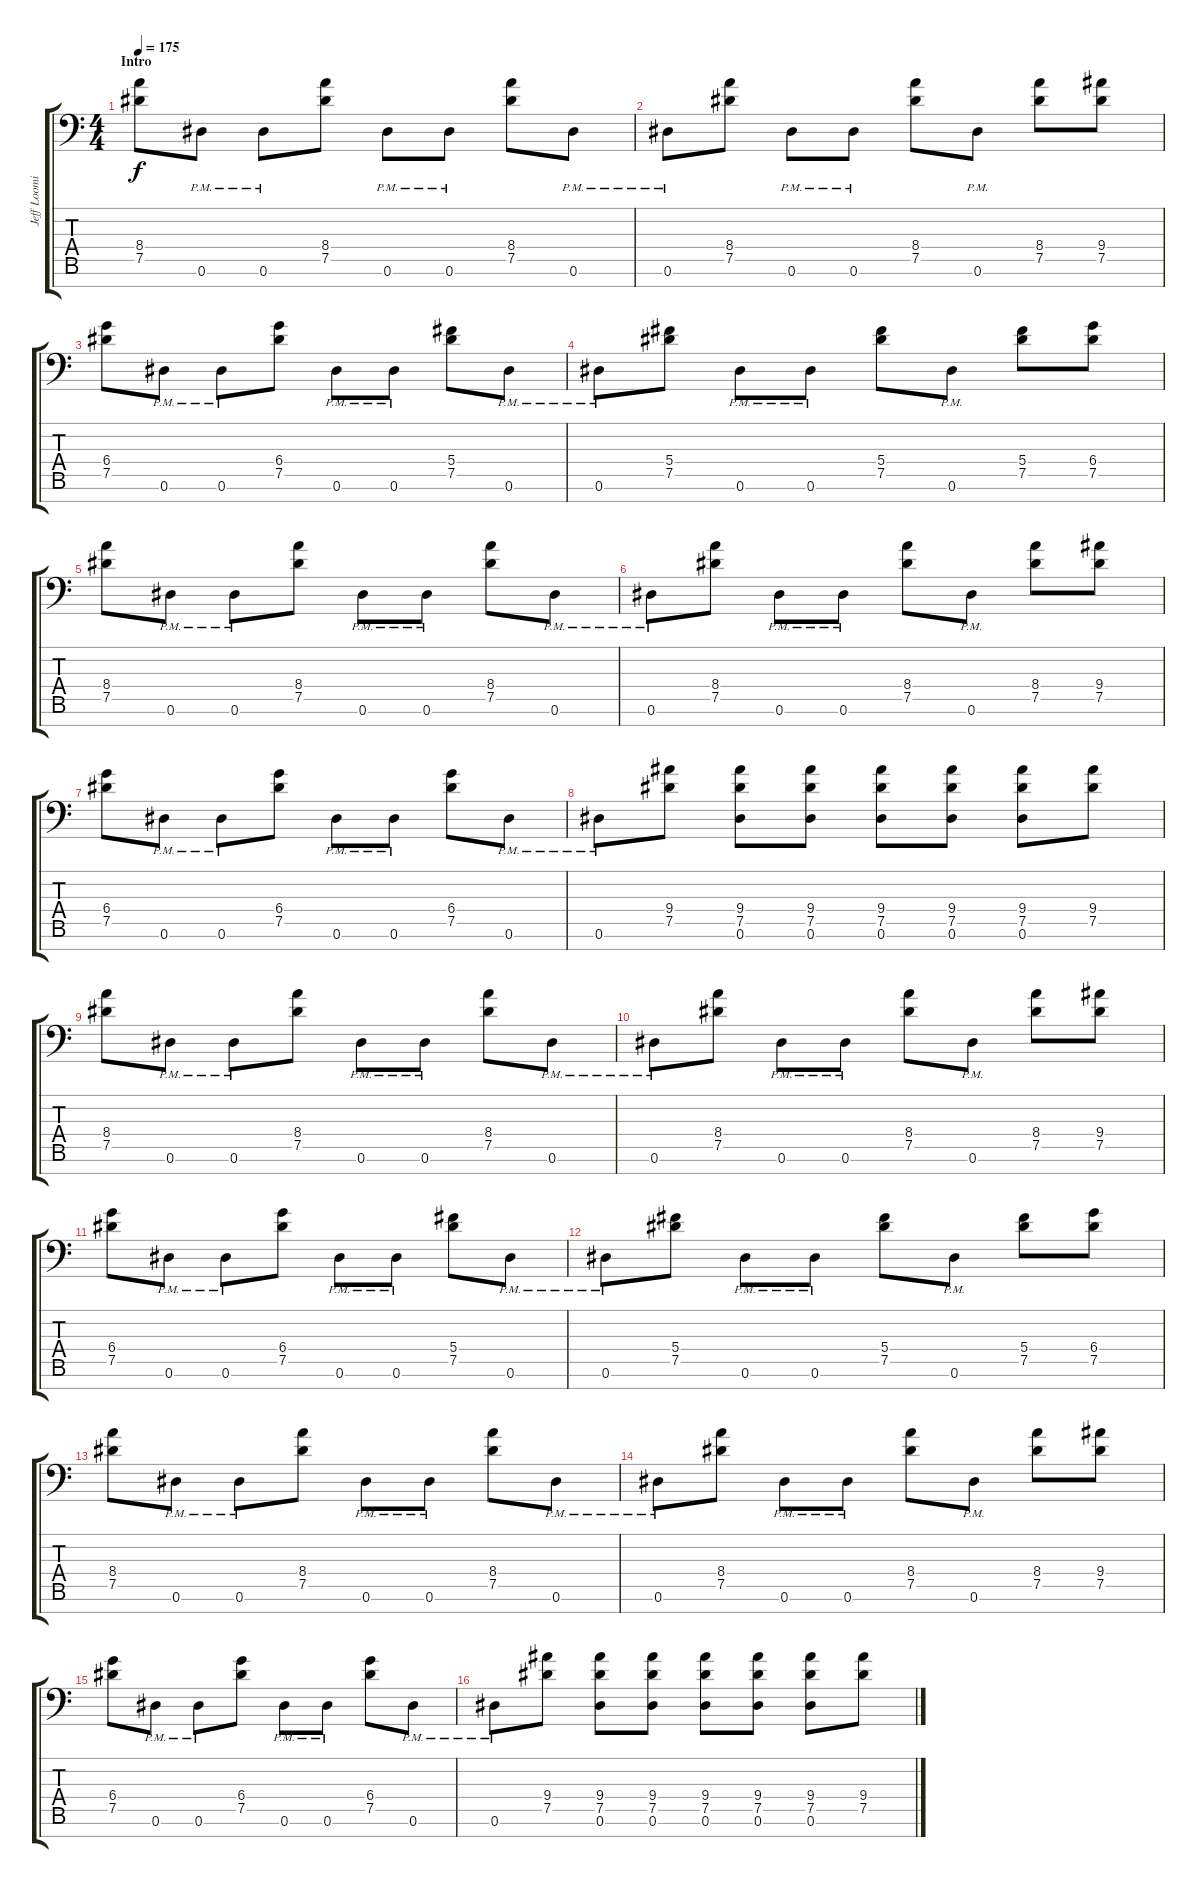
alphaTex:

\track ("Jeff Loomis" "Jeff Loomi") {instrument distortionguitar}
\staff {score tabs}
\tuning (Eb4 Bb3 Gb3 Db3 Ab2 Eb2 Bb1) {hide}
\ts (4 4)
\section ("" "Intro ")
\tempo 175
\clef f4
\ks c
(8.4 7.5).8{dy f instrument distortionguitar} 0.6{pm}.8 0.6{pm}.8 (8.4 7.5).8 0.6{pm}.8 0.6{pm}.8 (8.4 7.5).8 0.6{pm}.8 |
0.6{pm}.8 (8.4 7.5).8 0.6{pm}.8 0.6{pm}.8 (8.4 7.5).8 0.6{pm}.8 (8.4 7.5).8 (9.4 7.5).8 |
(6.4 7.5).8 0.6{pm}.8 0.6{pm}.8 (6.4 7.5).8 0.6{pm}.8 0.6{pm}.8 (5.4 7.5).8 0.6{pm}.8 |
0.6{pm}.8 (5.4 7.5).8 0.6{pm}.8 0.6{pm}.8 (5.4 7.5).8 0.6{pm}.8 (5.4 7.5).8 (6.4 7.5).8 |
(8.4 7.5).8 0.6{pm}.8 0.6{pm}.8 (8.4 7.5).8 0.6{pm}.8 0.6{pm}.8 (8.4 7.5).8 0.6{pm}.8 |
0.6{pm}.8 (8.4 7.5).8 0.6{pm}.8 0.6{pm}.8 (8.4 7.5).8 0.6{pm}.8 (8.4 7.5).8 (9.4 7.5).8 |
(6.4 7.5).8 0.6{pm}.8 0.6{pm}.8 (6.4 7.5).8 0.6{pm}.8 0.6{pm}.8 (6.4 7.5).8 0.6{pm}.8 |
0.6{pm}.8 (9.4 7.5).8 (9.4 7.5 0.6).8 (9.4 7.5 0.6).8 (9.4 7.5 0.6).8 (9.4 7.5 0.6).8 (9.4 7.5 0.6).8 (9.4 7.5).8 |
(8.4 7.5).8 0.6{pm}.8 0.6{pm}.8 (8.4 7.5).8 0.6{pm}.8 0.6{pm}.8 (8.4 7.5).8 0.6{pm}.8 |
0.6{pm}.8 (8.4 7.5).8 0.6{pm}.8 0.6{pm}.8 (8.4 7.5).8 0.6{pm}.8 (8.4 7.5).8 (9.4 7.5).8 |
(6.4 7.5).8 0.6{pm}.8 0.6{pm}.8 (6.4 7.5).8 0.6{pm}.8 0.6{pm}.8 (5.4 7.5).8 0.6{pm}.8 |
0.6{pm}.8 (5.4 7.5).8 0.6{pm}.8 0.6{pm}.8 (5.4 7.5).8 0.6{pm}.8 (5.4 7.5).8 (6.4 7.5).8 |
(8.4 7.5).8 0.6{pm}.8 0.6{pm}.8 (8.4 7.5).8 0.6{pm}.8 0.6{pm}.8 (8.4 7.5).8 0.6{pm}.8 |
0.6{pm}.8 (8.4 7.5).8 0.6{pm}.8 0.6{pm}.8 (8.4 7.5).8 0.6{pm}.8 (8.4 7.5).8 (9.4 7.5).8 |
(6.4 7.5).8 0.6{pm}.8 0.6{pm}.8 (6.4 7.5).8 0.6{pm}.8 0.6{pm}.8 (6.4 7.5).8 0.6{pm}.8 |
0.6{pm}.8 (9.4 7.5).8 (9.4 7.5 0.6).8 (9.4 7.5 0.6).8 (9.4 7.5 0.6).8 (9.4 7.5 0.6).8 (9.4 7.5 0.6).8 (9.4 7.5).8
